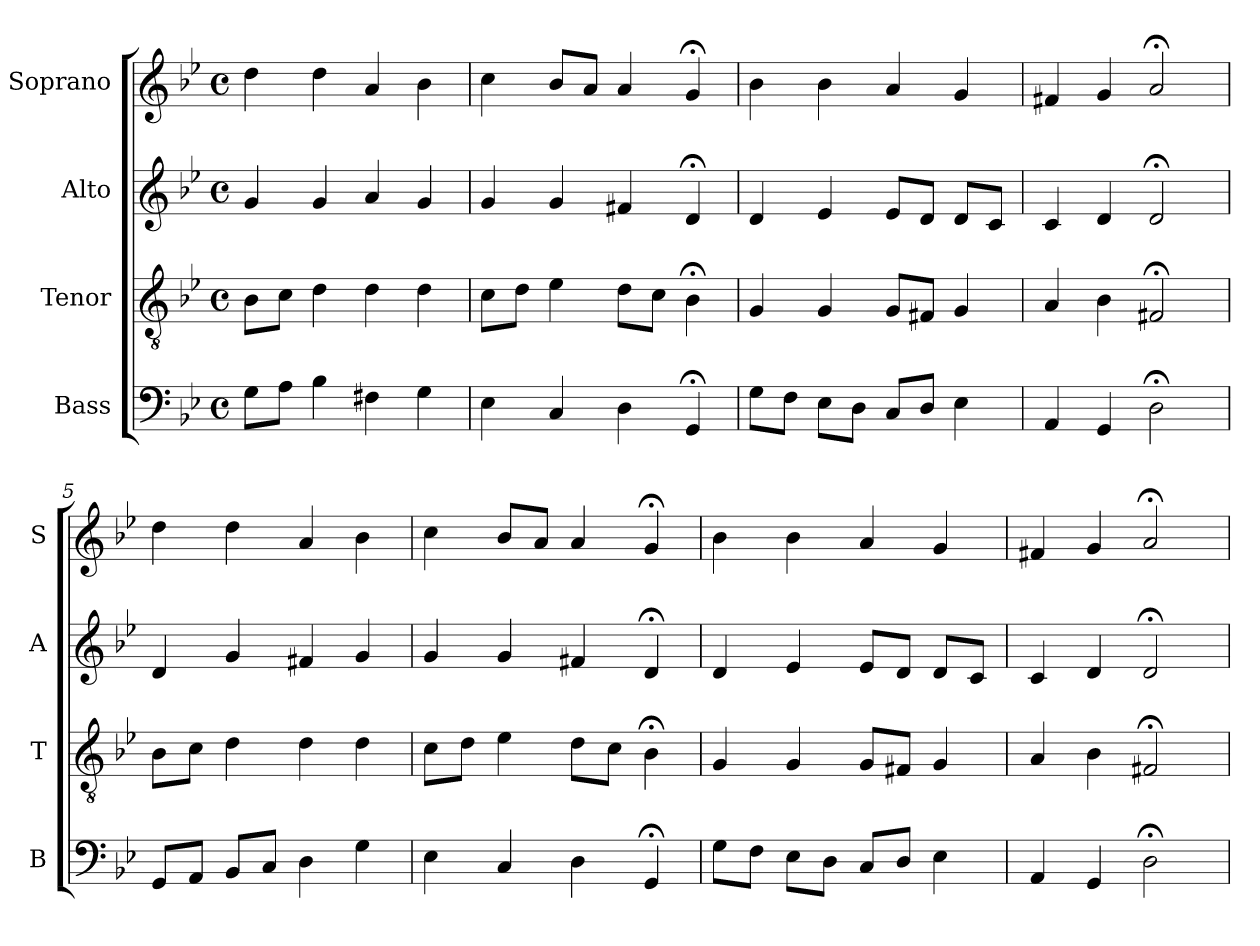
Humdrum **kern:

**kern	**kern	**kern	**kern
*part4	*part3	*part2	*part1
*staff4	*staff3	*staff2	*staff1
*I"Bass	*I"Tenor	*I"Alto	*I"Soprano
*I'B	*I'T	*I'A	*I'S
*clefF4	*clefGv2	*clefG2	*clefG2
*k[b-e-]	*k[b-e-]	*k[b-e-]	*k[b-e-]
*g:	*g:	*g:	*g:
*M4/4	*M4/4	*M4/4	*M4/4
*met(c)	*met(c)	*met(c)	*met(c)
*MM100	*MM100	*MM100	*MM100
=1	=1	=1	=1
8GL	8B-L	4g	4dd
8AJ	8cJ	.	.
4B-	4d	4g	4dd
4F#X	4d	4a	4a
4G	4d	4g	4b-
=2	=2	=2	=2
4E-	8cL	4g	4cc
.	8dJ	.	.
4C	4e-	4g	8b-L
.	.	.	8aJ
4D	8dL	4f#X	4a
.	8cJ	.	.
4GG;<	4B-;<	4d;<	4g;<
=3	=3	=3	=3
8GL	4G	4d	4b-
8FJ	.	.	.
8E-L	4G	4e-	4b-
8DJ	.	.	.
8CL	8GL	8e-L	4a
8DJ	8F#XJ	8dJ	.
4E-	4G	8dL	4g
.	.	8cJ	.
=4	=4	=4	=4
4AA	4A	4c	4f#X
4GG	4B-	4d	4g
2D;<	2F#X;<	2d;<	2a;<
=5	=5	=5	=5
8GGL	8B-L	4d	4dd
8AAJ	8cJ	.	.
8BB-L	4d	4g	4dd
8CJ	.	.	.
4D	4d	4f#X	4a
4G	4d	4g	4b-
=6	=6	=6	=6
4E-	8cL	4g	4cc
.	8dJ	.	.
4C	4e-	4g	8b-L
.	.	.	8aJ
4D	8dL	4f#X	4a
.	8cJ	.	.
4GG;<	4B-;<	4d;<	4g;<
=7	=7	=7	=7
8GL	4G	4d	4b-
8FJ	.	.	.
8E-L	4G	4e-	4b-
8DJ	.	.	.
8CL	8GL	8e-L	4a
8DJ	8F#XJ	8dJ	.
4E-	4G	8dL	4g
.	.	8cJ	.
=8	=8	=8	=8
4AA	4A	4c	4f#X
4GG	4B-	4d	4g
2D;<	2F#X;<	2d;<	2a;<
=	=	=	=
*-	*-	*-	*-
